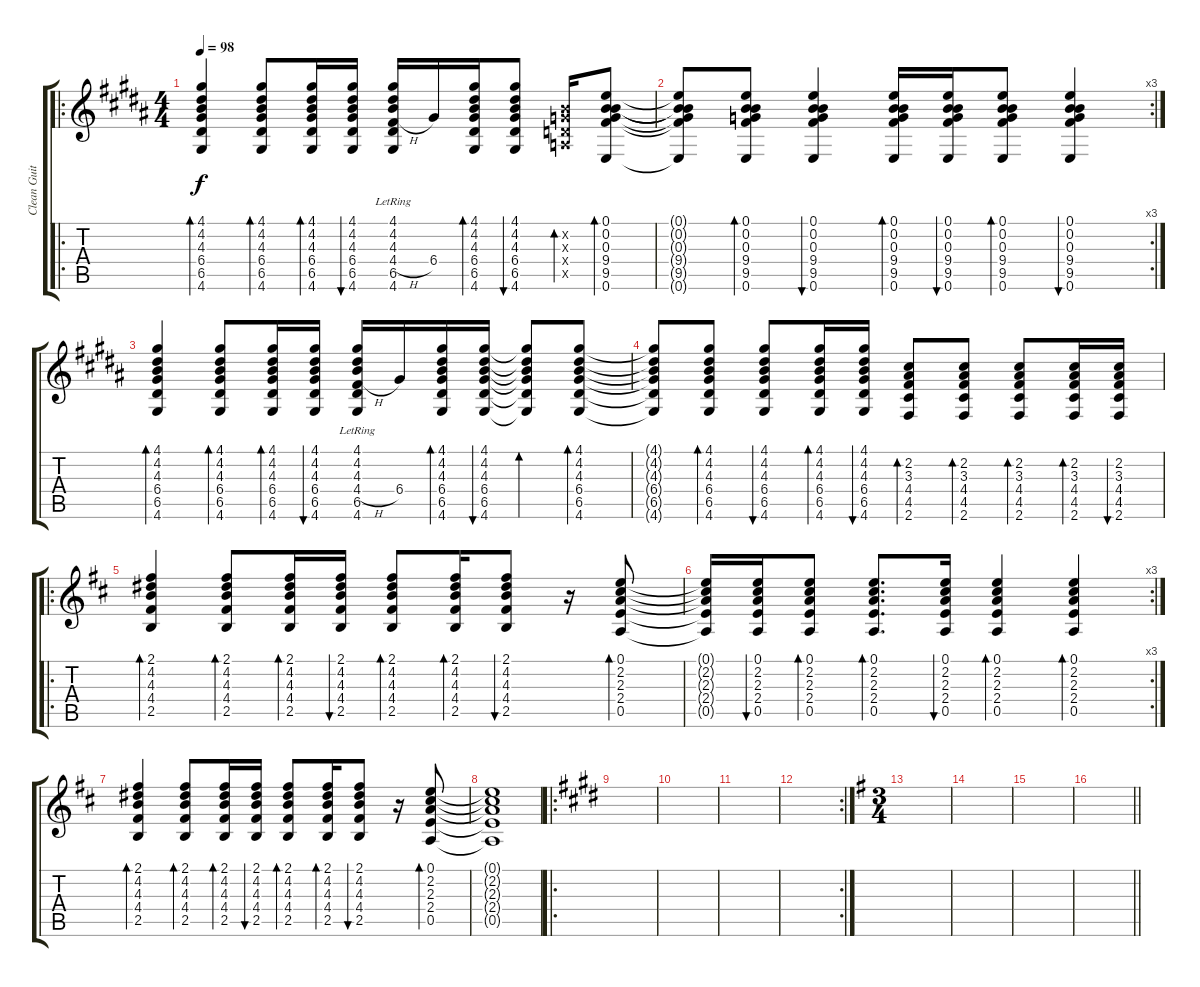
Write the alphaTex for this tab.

\track ("Clean Guitar 2" "Clean Guit") {instrument acousticguitarnylon}
\staff {score tabs}
\tuning (E4 B3 G3 D3 A2 E2) {hide}
\ro
\ts (4 4)
\tempo 98
\clef g2
\ks g#minor
(4.1 4.2 4.3 6.4 6.5 4.6).4{bd 120 dy f} (4.1 4.2 4.3 6.4 6.5 4.6).8{bd 60} (4.1 4.2 4.3 6.4 6.5 4.6).16{bd 30} (4.1 4.2 4.3 6.4 6.5 4.6).16{bu 30} (4.1{lr} 4.2{lr} 4.3{lr} 4.4{h} 6.5{lr} 4.6{lr}).16 6.4.16 (4.1 4.2 4.3 6.4 6.5 4.6).16{bd 60} (4.1 4.2 4.3 6.4 6.5 4.6).8{bu 60} (0.2{x} 0.3{x} 0.4{x} 0.5{x}).16{bd 60} (0.1 0.2 0.3 9.4 9.5 0.6).8{bd 120} |
\rc 3
(0.1{t} 0.2{t} 0.3{t} 9.4{t} 9.5{t} 0.6{t}).8 (0.1 0.2 0.3 9.4 9.5 0.6).8{bd 60} (0.1 0.2 0.3 9.4 9.5 0.6).4{bu 60} (0.1 0.2 0.3 9.4 9.5 0.6).16{bd 30} (0.1 0.2 0.3 9.4 9.5 0.6).16{bu 30} (0.1 0.2 0.3 9.4 9.5 0.6).8{bd 60} (0.1 0.2 0.3 9.4 9.5 0.6).4{bu 60} |
(4.1 4.2 4.3 6.4 6.5 4.6).4{bd 120} (4.1 4.2 4.3 6.4 6.5 4.6).8{bd 60} (4.1 4.2 4.3 6.4 6.5 4.6).16{bd 30} (4.1 4.2 4.3 6.4 6.5 4.6).16{bu 30} (4.1{lr} 4.2{lr} 4.3{lr} 4.4{h} 6.5{lr} 4.6{lr}).16 6.4.16 (4.1 4.2 4.3 6.4 6.5 4.6).16{bd 60} (4.1 4.2 4.3 6.4 6.5 4.6).16{bu 60} (4.1{t} 4.2{t} 4.3{t} 6.4{t} 6.5{t} 4.6{t}).8{bd 60} (4.1 4.2 4.3 6.4 6.5 4.6).8{bd 120} |
(4.1{t} 4.2{t} 4.3{t} 6.4{t} 6.5{t} 4.6{t}).8 (4.1 4.2 4.3 6.4 6.5 4.6).8{bd 60} (4.1 4.2 4.3 6.4 6.5 4.6).8{bu 60} (4.1 4.2 4.3 6.4 6.5 4.6).16{bd 30} (4.1 4.2 4.3 6.4 6.5 4.6).16{bu 30} (2.2 3.3 4.4 4.5 2.6).8{bd 60} (2.2 3.3 4.4 4.5 2.6).8{bd 60} (2.2 3.3 4.4 4.5 2.6).8{bd 60} (2.2 3.3 4.4 4.5 2.6).16{bd 30} (2.2 3.3 4.4 4.5 2.6).16{bu 30} |
\ro
\ks d
(2.1 4.2 4.3 4.4 2.5).4{bd 120} (2.1 4.2 4.3 4.4 2.5).8{bd 60} (2.1 4.2 4.3 4.4 2.5).16{bd 30} (2.1 4.2 4.3 4.4 2.5).16{bu 30} (2.1 4.2 4.3 4.4 2.5).8{bd 60} (2.1 4.2 4.3 4.4 2.5).16{bd 30} (2.1 4.2 4.3 4.4 2.5).8{bu 30} r.16 (0.1 2.2 2.3 2.4 0.5).8{bd 30} |
\rc 3
(0.1{t} 2.2{t} 2.3{t} 2.4{t} 0.5{t}).16 (0.1 2.2 2.3 2.4 0.5).16{bu 30} (0.1 2.2 2.3 2.4 0.5).8{bd 60} (0.1 2.2 2.3 2.4 0.5).8{d bd 60} (0.1 2.2 2.3 2.4 0.5).16{bu 60} (0.1 2.2 2.3 2.4 0.5).4{bd 60} (0.1 2.2 2.3 2.4 0.5).4{bd 60} |
(2.1 4.2 4.3 4.4 2.5).4{bd 120} (2.1 4.2 4.3 4.4 2.5).8{bd 60} (2.1 4.2 4.3 4.4 2.5).16{bd 30} (2.1 4.2 4.3 4.4 2.5).16{bu 30} (2.1 4.2 4.3 4.4 2.5).8{bd 60} (2.1 4.2 4.3 4.4 2.5).16{bd 30} (2.1 4.2 4.3 4.4 2.5).8{bu 30} r.16 (0.1 2.2 2.3 2.4 0.5).8{bd 120} |
(0.1{t} 2.2{t} 2.3{t} 2.4{t} 0.5{t}).1 |
\ro
\ks c#minor
|
|
|
\rc 2
|
\ts (3 4)
\ks eminor
|
|
|
\barLineRight lightlight
